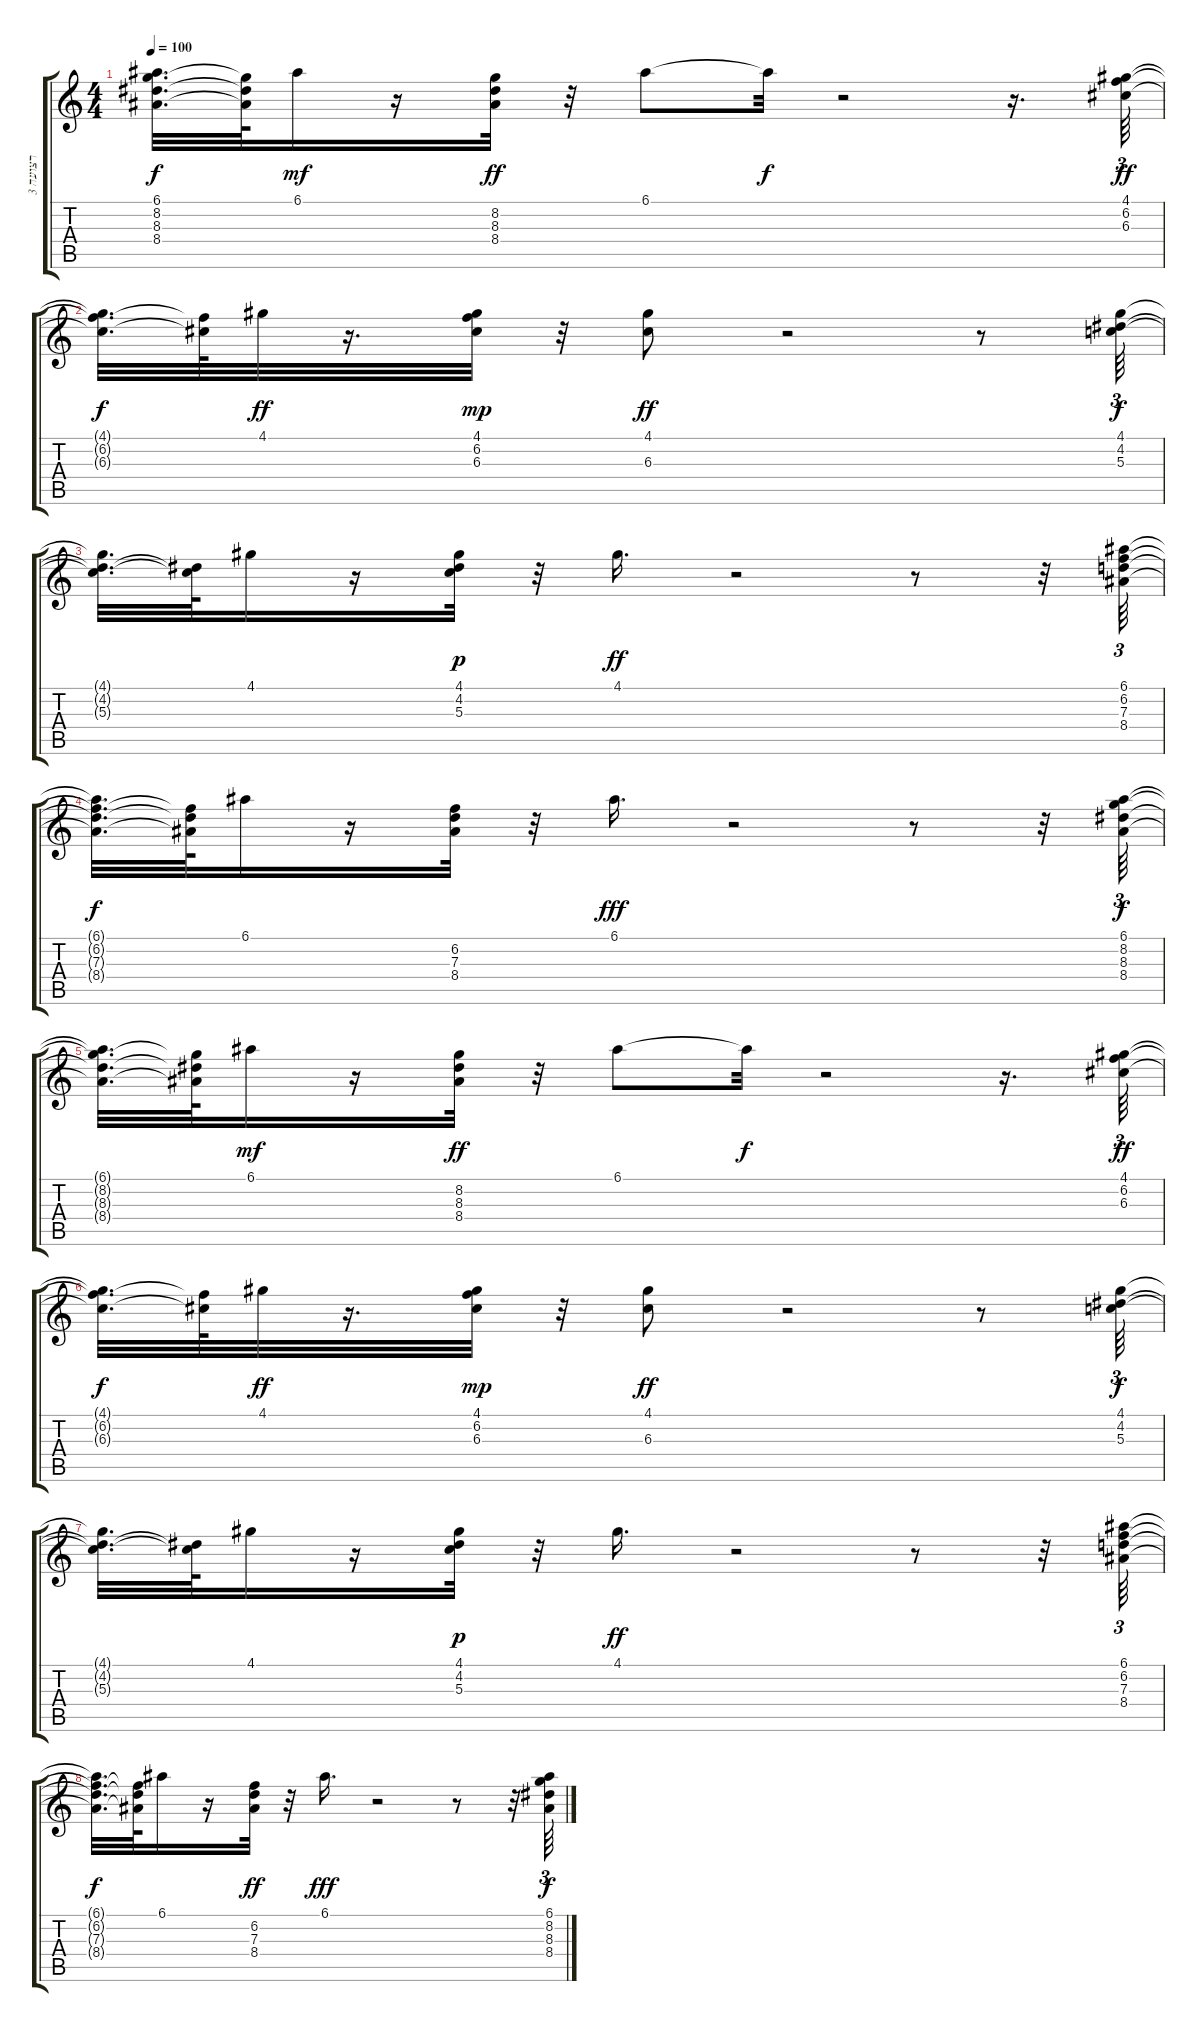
\track ("רצועה 3" "רצועה 3") {instrument overdrivenguitar}
\staff {score tabs}
\tuning (E4 B3 G3 D3 A2 E2) {hide}
\ts (4 4)
\tempo 100
\clef g2
\ks c
(6.1{t} 8.2{t} 8.3{t} 8.4{t}).32{d dy f} (8.2{t} 8.3{t} 8.4{t}).64 6.1.16{dy mf} r.16 (8.2 8.3 8.4).32{dy ff} r.32 6.1.8 6.1{t}.32{dy f} r.2 r.16{d} (4.1 6.2 6.3).64{tu (3 2) dy ff} |
(4.1{t} 6.2{t} 6.3{t}).32{d dy f} (6.2{t} 6.3{t}).64 4.1.32{dy ff} r.16{d} (4.1 6.2 6.3).32{dy mp} r.32 (4.1 6.3).8{dy ff} r.2 r.8 (4.1 4.2 5.3).64{tu (3 2) dy f} |
(4.1{t} 4.2{t} 5.3{t}).32{d} (4.2{t} 5.3{t}).64 4.1.16 r.16 (4.1 4.2 5.3).32{dy p} r.32 4.1.16{d dy ff} r.2 r.8 r.32 (6.1 6.2 7.3 8.4).64{tu (3 2)} |
(6.1{t} 6.2{t} 7.3{t} 8.4{t}).32{d dy f} (6.2{t} 7.3{t} 8.4{t}).64 6.1.16 r.16 (6.2 7.3 8.4).32 r.32 6.1.16{d dy fff} r.2 r.8 r.32 (6.1 8.2 8.3 8.4).64{tu (3 2) dy f} |
(6.1{t} 8.2{t} 8.3{t} 8.4{t}).32{d} (8.2{t} 8.3{t} 8.4{t}).64 6.1.16{dy mf} r.16 (8.2 8.3 8.4).32{dy ff} r.32 6.1.8 6.1{t}.32{dy f} r.2 r.16{d} (4.1 6.2 6.3).64{tu (3 2) dy ff} |
(4.1{t} 6.2{t} 6.3{t}).32{d dy f} (6.2{t} 6.3{t}).64 4.1.32{dy ff} r.16{d} (4.1 6.2 6.3).32{dy mp} r.32 (4.1 6.3).8{dy ff} r.2 r.8 (4.1 4.2 5.3).64{tu (3 2) dy f} |
(4.1{t} 4.2{t} 5.3{t}).32{d} (4.2{t} 5.3{t}).64 4.1.16 r.16 (4.1 4.2 5.3).32{dy p} r.32 4.1.16{d dy ff} r.2 r.8 r.32 (6.1 6.2 7.3 8.4).64{tu (3 2)} |
(6.1{t} 6.2{t} 7.3{t} 8.4{t}).32{d dy f} (6.2{t} 7.3{t} 8.4{t}).64 6.1.16 r.16 (6.2 7.3 8.4).32{dy ff} r.32 6.1.16{d dy fff} r.2 r.8 r.32 (6.1 8.2 8.3 8.4).64{tu (3 2) dy f}
